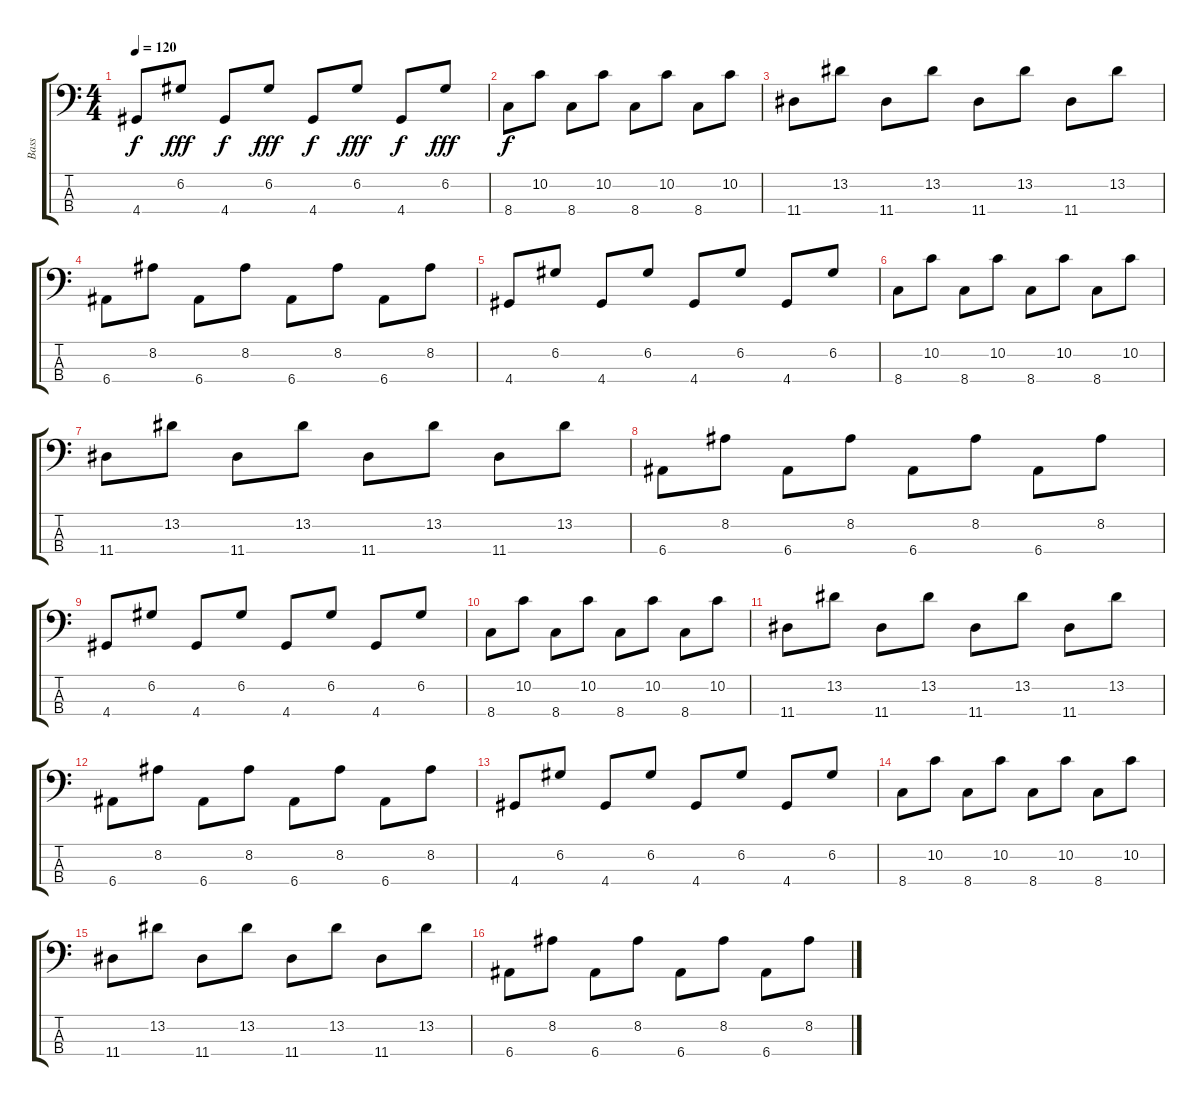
\track ("Bass" "Bass") {instrument electricbasspick}
\staff {score tabs}
\tuning (G2 D2 A1 E1) {hide}
\ts (4 4)
\tempo 120
\clef f4
\ks c
4.4.8{dy f} 6.2.8{dy fff} 4.4.8{dy f} 6.2.8{dy fff} 4.4.8{dy f} 6.2.8{dy fff} 4.4.8{dy f} 6.2.8{dy fff} |
8.4.8{dy f} 10.2.8 8.4.8 10.2.8 8.4.8 10.2.8 8.4.8 10.2.8 |
11.4.8 13.2.8 11.4.8 13.2.8 11.4.8 13.2.8 11.4.8 13.2.8 |
6.4.8 8.2.8 6.4.8 8.2.8 6.4.8 8.2.8 6.4.8 8.2.8 |
4.4.8 6.2.8 4.4.8 6.2.8 4.4.8 6.2.8 4.4.8 6.2.8 |
8.4.8 10.2.8 8.4.8 10.2.8 8.4.8 10.2.8 8.4.8 10.2.8 |
11.4.8 13.2.8 11.4.8 13.2.8 11.4.8 13.2.8 11.4.8 13.2.8 |
6.4.8 8.2.8 6.4.8 8.2.8 6.4.8 8.2.8 6.4.8 8.2.8 |
4.4.8 6.2.8 4.4.8 6.2.8 4.4.8 6.2.8 4.4.8 6.2.8 |
8.4.8 10.2.8 8.4.8 10.2.8 8.4.8 10.2.8 8.4.8 10.2.8 |
11.4.8 13.2.8 11.4.8 13.2.8 11.4.8 13.2.8 11.4.8 13.2.8 |
6.4.8 8.2.8 6.4.8 8.2.8 6.4.8 8.2.8 6.4.8 8.2.8 |
4.4.8 6.2.8 4.4.8 6.2.8 4.4.8 6.2.8 4.4.8 6.2.8 |
8.4.8 10.2.8 8.4.8 10.2.8 8.4.8 10.2.8 8.4.8 10.2.8 |
11.4.8 13.2.8 11.4.8 13.2.8 11.4.8 13.2.8 11.4.8 13.2.8 |
6.4.8 8.2.8 6.4.8 8.2.8 6.4.8 8.2.8 6.4.8 8.2.8
